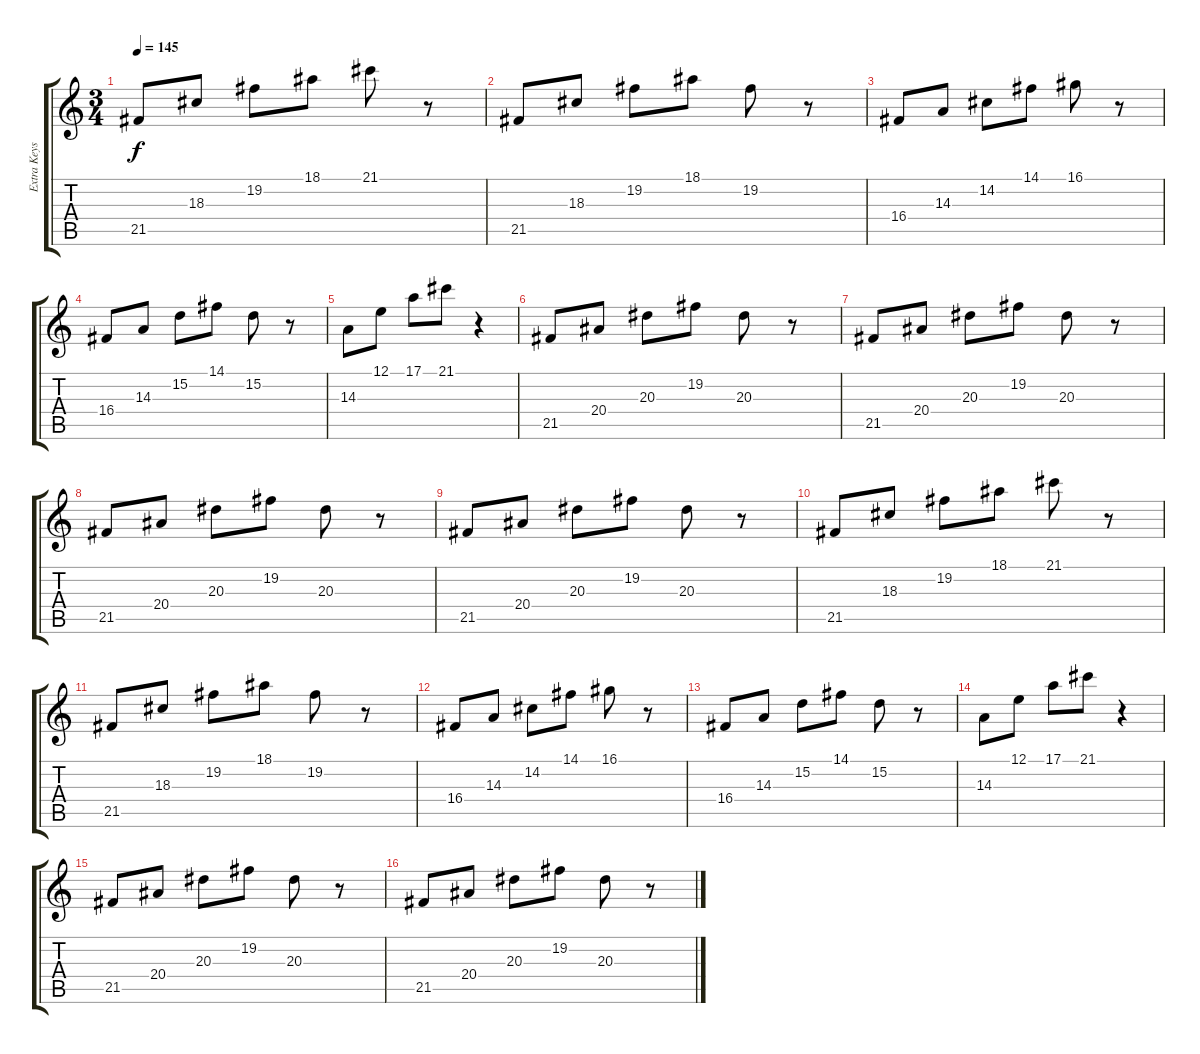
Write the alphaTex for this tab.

\track ("Extra Keys/Strings" "Extra Keys") {instrument honkytonkpiano}
\staff {score tabs}
\tuning (E4 B3 G3 D3 A2 E2) {hide}
\ts (3 4)
\tempo 145
\clef g2
\ks c
21.5.8{dy f volume 8 instrument pizzicatostrings} 18.3.8 19.2.8 18.1.8 21.1.8 r.8 |
21.5.8 18.3.8 19.2.8 18.1.8 19.2.8 r.8 |
16.4.8 14.3.8 14.2.8 14.1.8 16.1.8 r.8 |
16.4.8 14.3.8 15.2.8 14.1.8 15.2.8 r.8 |
14.3.8 12.1.8 17.1.8 21.1.8 r.4 |
21.5.8 20.4.8 20.3.8 19.2.8 20.3.8 r.8 |
21.5.8 20.4.8 20.3.8 19.2.8 20.3.8 r.8 |
21.5.8 20.4.8 20.3.8 19.2.8 20.3.8 r.8 |
21.5.8 20.4.8 20.3.8 19.2.8 20.3.8 r.8 |
21.5.8 18.3.8 19.2.8 18.1.8 21.1.8 r.8 |
21.5.8 18.3.8 19.2.8 18.1.8 19.2.8 r.8 |
16.4.8 14.3.8 14.2.8 14.1.8 16.1.8 r.8 |
16.4.8 14.3.8 15.2.8 14.1.8 15.2.8 r.8 |
14.3.8 12.1.8 17.1.8 21.1.8 r.4 |
21.5.8 20.4.8 20.3.8 19.2.8 20.3.8 r.8 |
21.5.8 20.4.8 20.3.8 19.2.8 20.3.8 r.8
